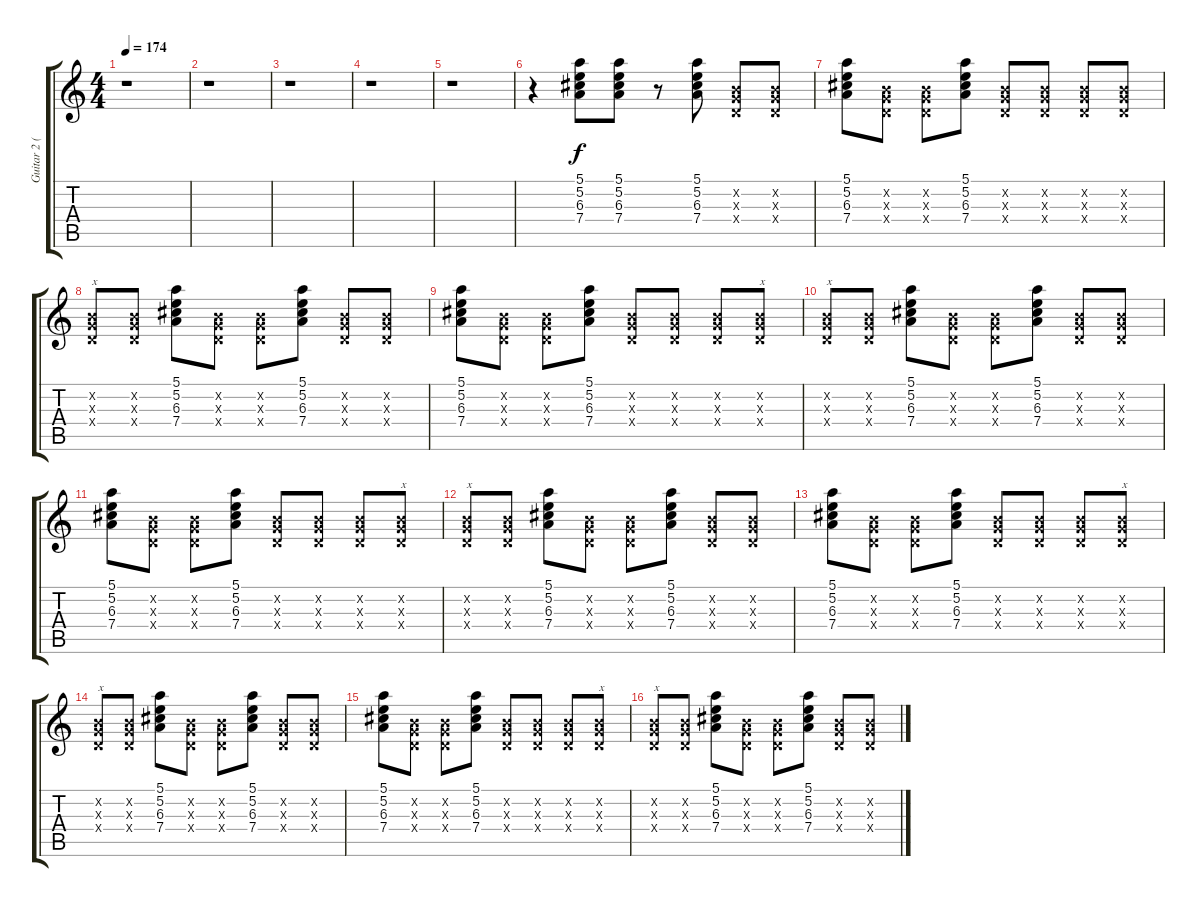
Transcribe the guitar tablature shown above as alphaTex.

\track ("Guitar 2 (Clean)" "Guitar 2 (") {instrument electricguitarclean}
\staff {score tabs}
\tuning (E4 B3 G3 D3 A2 E2) {hide}
\ts (4 4)
\tempo 174
\clef g2
\ks c
r.1{dy f} |
r.1 |
r.1 |
r.1 |
r.1 |
r.4 (5.1 5.2 6.3 7.4).8 (5.1 5.2 6.3 7.4).8 r.8 (5.1 5.2 6.3 7.4).8 (0.2{x} 0.3{x} 0.4{x}).8 (0.2{x} 0.3{x} 0.4{x}).8 |
(5.1 5.2 6.3 7.4).8 (0.2{x} 0.3{x} 0.4{x}).8 (0.2{x} 0.3{x} 0.4{x}).8 (5.1 5.2 6.3 7.4).8 (0.2{x} 0.3{x} 0.4{x}).8 (0.2{x} 0.3{x} 0.4{x}).8 (0.2{x} 0.3{x} 0.4{x}).8 (0.2{x} 0.3{x} 0.4{x}).8 |
(0.2{x} 0.3{x} 0.4{x}).8{txt "x"} (0.2{x} 0.3{x} 0.4{x}).8 (5.1 5.2 6.3 7.4).8 (0.2{x} 0.3{x} 0.4{x}).8 (0.2{x} 0.3{x} 0.4{x}).8 (5.1 5.2 6.3 7.4).8 (0.2{x} 0.3{x} 0.4{x}).8 (0.2{x} 0.3{x} 0.4{x}).8 |
(5.1 5.2 6.3 7.4).8 (0.2{x} 0.3{x} 0.4{x}).8 (0.2{x} 0.3{x} 0.4{x}).8 (5.1 5.2 6.3 7.4).8 (0.2{x} 0.3{x} 0.4{x}).8 (0.2{x} 0.3{x} 0.4{x}).8 (0.2{x} 0.3{x} 0.4{x}).8 (0.2{x} 0.3{x} 0.4{x}).8{txt "x"} |
(0.2{x} 0.3{x} 0.4{x}).8{txt "x"} (0.2{x} 0.3{x} 0.4{x}).8 (5.1 5.2 6.3 7.4).8 (0.2{x} 0.3{x} 0.4{x}).8 (0.2{x} 0.3{x} 0.4{x}).8 (5.1 5.2 6.3 7.4).8 (0.2{x} 0.3{x} 0.4{x}).8 (0.2{x} 0.3{x} 0.4{x}).8 |
(5.1 5.2 6.3 7.4).8 (0.2{x} 0.3{x} 0.4{x}).8 (0.2{x} 0.3{x} 0.4{x}).8 (5.1 5.2 6.3 7.4).8 (0.2{x} 0.3{x} 0.4{x}).8 (0.2{x} 0.3{x} 0.4{x}).8 (0.2{x} 0.3{x} 0.4{x}).8 (0.2{x} 0.3{x} 0.4{x}).8{txt "x"} |
(0.2{x} 0.3{x} 0.4{x}).8{txt "x"} (0.2{x} 0.3{x} 0.4{x}).8 (5.1 5.2 6.3 7.4).8 (0.2{x} 0.3{x} 0.4{x}).8 (0.2{x} 0.3{x} 0.4{x}).8 (5.1 5.2 6.3 7.4).8 (0.2{x} 0.3{x} 0.4{x}).8 (0.2{x} 0.3{x} 0.4{x}).8 |
(5.1 5.2 6.3 7.4).8 (0.2{x} 0.3{x} 0.4{x}).8 (0.2{x} 0.3{x} 0.4{x}).8 (5.1 5.2 6.3 7.4).8 (0.2{x} 0.3{x} 0.4{x}).8 (0.2{x} 0.3{x} 0.4{x}).8 (0.2{x} 0.3{x} 0.4{x}).8 (0.2{x} 0.3{x} 0.4{x}).8{txt "x"} |
(0.2{x} 0.3{x} 0.4{x}).8{txt "x"} (0.2{x} 0.3{x} 0.4{x}).8 (5.1 5.2 6.3 7.4).8 (0.2{x} 0.3{x} 0.4{x}).8 (0.2{x} 0.3{x} 0.4{x}).8 (5.1 5.2 6.3 7.4).8 (0.2{x} 0.3{x} 0.4{x}).8 (0.2{x} 0.3{x} 0.4{x}).8 |
(5.1 5.2 6.3 7.4).8 (0.2{x} 0.3{x} 0.4{x}).8 (0.2{x} 0.3{x} 0.4{x}).8 (5.1 5.2 6.3 7.4).8 (0.2{x} 0.3{x} 0.4{x}).8 (0.2{x} 0.3{x} 0.4{x}).8 (0.2{x} 0.3{x} 0.4{x}).8 (0.2{x} 0.3{x} 0.4{x}).8{txt "x"} |
(0.2{x} 0.3{x} 0.4{x}).8{txt "x"} (0.2{x} 0.3{x} 0.4{x}).8 (5.1 5.2 6.3 7.4).8 (0.2{x} 0.3{x} 0.4{x}).8 (0.2{x} 0.3{x} 0.4{x}).8 (5.1 5.2 6.3 7.4).8 (0.2{x} 0.3{x} 0.4{x}).8 (0.2{x} 0.3{x} 0.4{x}).8
